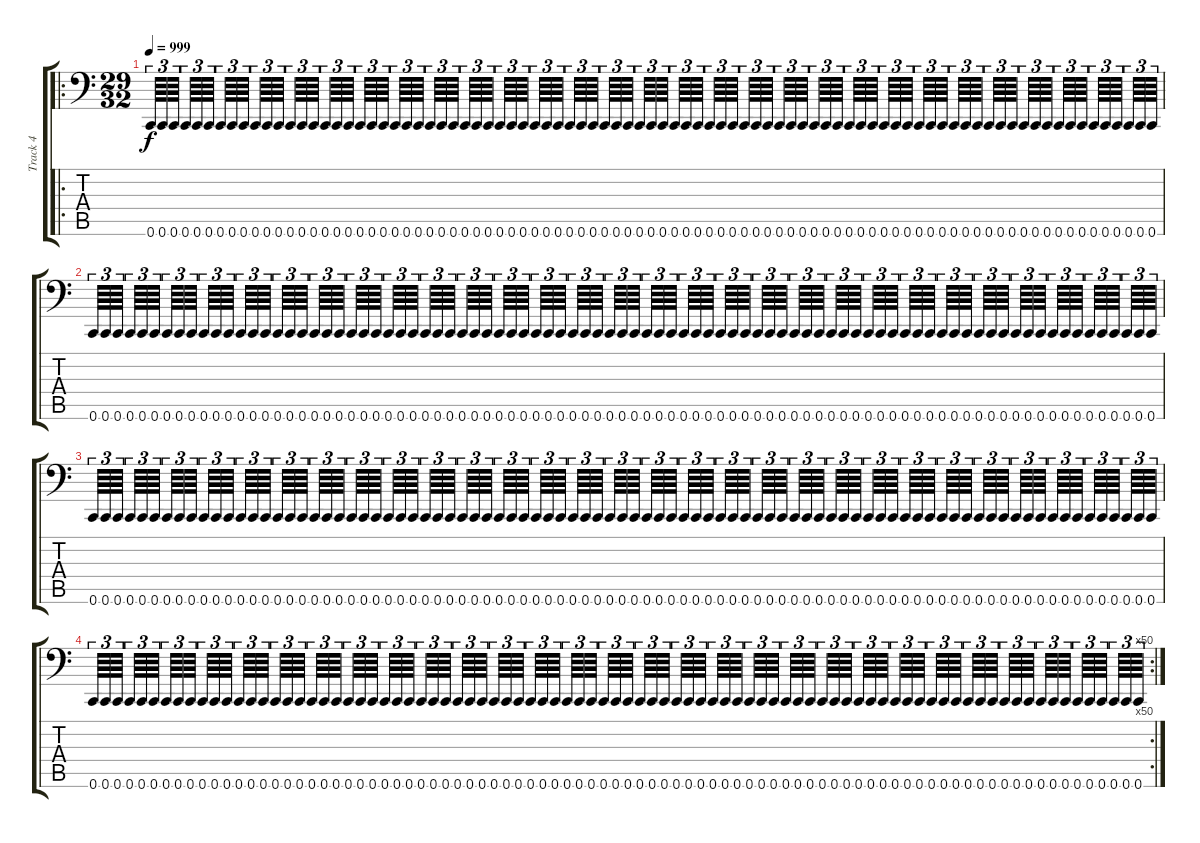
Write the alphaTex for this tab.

\track ("Track 4" "Track 4") {instrument acousticguitarsteel}
\staff {score tabs}
\tuning (Eb1 Db5 Bb2 Eb6 Db3 C-1) {hide}
\ro
\ts (29 32)
\tempo 999
\clef f4
\ks c
0.6.64{tu (3 2) dy f} 0.6.64{tu (3 2)} 0.6.64{tu (3 2)} 0.6.64{tu (3 2)} 0.6.64{tu (3 2)} 0.6.64{tu (3 2)} 0.6.64{tu (3 2)} 0.6.64{tu (3 2)} 0.6.64{tu (3 2)} 0.6.64{tu (3 2)} 0.6.64{tu (3 2)} 0.6.64{tu (3 2)} 0.6.64{tu (3 2)} 0.6.64{tu (3 2)} 0.6.64{tu (3 2)} 0.6.64{tu (3 2)} 0.6.64{tu (3 2)} 0.6.64{tu (3 2)} 0.6.64{tu (3 2)} 0.6.64{tu (3 2)} 0.6.64{tu (3 2)} 0.6.64{tu (3 2)} 0.6.64{tu (3 2)} 0.6.64{tu (3 2)} 0.6.64{tu (3 2)} 0.6.64{tu (3 2)} 0.6.64{tu (3 2)} 0.6.64{tu (3 2)} 0.6.64{tu (3 2)} 0.6.64{tu (3 2)} 0.6.64{tu (3 2)} 0.6.64{tu (3 2)} 0.6.64{tu (3 2)} 0.6.64{tu (3 2)} 0.6.64{tu (3 2)} 0.6.64{tu (3 2)} 0.6.64{tu (3 2)} 0.6.64{tu (3 2)} 0.6.64{tu (3 2)} 0.6.64{tu (3 2)} 0.6.64{tu (3 2)} 0.6.64{tu (3 2)} 0.6.64{tu (3 2)} 0.6.64{tu (3 2)} 0.6.64{tu (3 2)} 0.6.64{tu (3 2)} 0.6.64{tu (3 2)} 0.6.64{tu (3 2)} 0.6.64{tu (3 2)} 0.6.64{tu (3 2)} 0.6.64{tu (3 2)} 0.6.64{tu (3 2)} 0.6.64{tu (3 2)} 0.6.64{tu (3 2)} 0.6.64{tu (3 2)} 0.6.64{tu (3 2)} 0.6.64{tu (3 2)} 0.6.64{tu (3 2)} 0.6.64{tu (3 2)} 0.6.64{tu (3 2)} 0.6.64{tu (3 2)} 0.6.64{tu (3 2)} 0.6.64{tu (3 2)} 0.6.64{tu (3 2)} 0.6.64{tu (3 2)} 0.6.64{tu (3 2)} 0.6.64{tu (3 2)} 0.6.64{tu (3 2)} 0.6.64{tu (3 2)} 0.6.64{tu (3 2)} 0.6.64{tu (3 2)} 0.6.64{tu (3 2)} 0.6.64{tu (3 2)} 0.6.64{tu (3 2)} 0.6.64{tu (3 2)} 0.6.64{tu (3 2)} 0.6.64{tu (3 2)} 0.6.64{tu (3 2)} 0.6.64{tu (3 2)} 0.6.64{tu (3 2)} 0.6.64{tu (3 2)} 0.6.64{tu (3 2)} 0.6.64{tu (3 2)} 0.6.64{tu (3 2)} 0.6.64{tu (3 2)} 0.6.64{tu (3 2)} 0.6.64{tu (3 2)} |
0.6.64{tu (3 2)} 0.6.64{tu (3 2)} 0.6.64{tu (3 2)} 0.6.64{tu (3 2)} 0.6.64{tu (3 2)} 0.6.64{tu (3 2)} 0.6.64{tu (3 2)} 0.6.64{tu (3 2)} 0.6.64{tu (3 2)} 0.6.64{tu (3 2)} 0.6.64{tu (3 2)} 0.6.64{tu (3 2)} 0.6.64{tu (3 2)} 0.6.64{tu (3 2)} 0.6.64{tu (3 2)} 0.6.64{tu (3 2)} 0.6.64{tu (3 2)} 0.6.64{tu (3 2)} 0.6.64{tu (3 2)} 0.6.64{tu (3 2)} 0.6.64{tu (3 2)} 0.6.64{tu (3 2)} 0.6.64{tu (3 2)} 0.6.64{tu (3 2)} 0.6.64{tu (3 2)} 0.6.64{tu (3 2)} 0.6.64{tu (3 2)} 0.6.64{tu (3 2)} 0.6.64{tu (3 2)} 0.6.64{tu (3 2)} 0.6.64{tu (3 2)} 0.6.64{tu (3 2)} 0.6.64{tu (3 2)} 0.6.64{tu (3 2)} 0.6.64{tu (3 2)} 0.6.64{tu (3 2)} 0.6.64{tu (3 2)} 0.6.64{tu (3 2)} 0.6.64{tu (3 2)} 0.6.64{tu (3 2)} 0.6.64{tu (3 2)} 0.6.64{tu (3 2)} 0.6.64{tu (3 2)} 0.6.64{tu (3 2)} 0.6.64{tu (3 2)} 0.6.64{tu (3 2)} 0.6.64{tu (3 2)} 0.6.64{tu (3 2)} 0.6.64{tu (3 2)} 0.6.64{tu (3 2)} 0.6.64{tu (3 2)} 0.6.64{tu (3 2)} 0.6.64{tu (3 2)} 0.6.64{tu (3 2)} 0.6.64{tu (3 2)} 0.6.64{tu (3 2)} 0.6.64{tu (3 2)} 0.6.64{tu (3 2)} 0.6.64{tu (3 2)} 0.6.64{tu (3 2)} 0.6.64{tu (3 2)} 0.6.64{tu (3 2)} 0.6.64{tu (3 2)} 0.6.64{tu (3 2)} 0.6.64{tu (3 2)} 0.6.64{tu (3 2)} 0.6.64{tu (3 2)} 0.6.64{tu (3 2)} 0.6.64{tu (3 2)} 0.6.64{tu (3 2)} 0.6.64{tu (3 2)} 0.6.64{tu (3 2)} 0.6.64{tu (3 2)} 0.6.64{tu (3 2)} 0.6.64{tu (3 2)} 0.6.64{tu (3 2)} 0.6.64{tu (3 2)} 0.6.64{tu (3 2)} 0.6.64{tu (3 2)} 0.6.64{tu (3 2)} 0.6.64{tu (3 2)} 0.6.64{tu (3 2)} 0.6.64{tu (3 2)} 0.6.64{tu (3 2)} 0.6.64{tu (3 2)} 0.6.64{tu (3 2)} 0.6.64{tu (3 2)} |
0.6.64{tu (3 2)} 0.6.64{tu (3 2)} 0.6.64{tu (3 2)} 0.6.64{tu (3 2)} 0.6.64{tu (3 2)} 0.6.64{tu (3 2)} 0.6.64{tu (3 2)} 0.6.64{tu (3 2)} 0.6.64{tu (3 2)} 0.6.64{tu (3 2)} 0.6.64{tu (3 2)} 0.6.64{tu (3 2)} 0.6.64{tu (3 2)} 0.6.64{tu (3 2)} 0.6.64{tu (3 2)} 0.6.64{tu (3 2)} 0.6.64{tu (3 2)} 0.6.64{tu (3 2)} 0.6.64{tu (3 2)} 0.6.64{tu (3 2)} 0.6.64{tu (3 2)} 0.6.64{tu (3 2)} 0.6.64{tu (3 2)} 0.6.64{tu (3 2)} 0.6.64{tu (3 2)} 0.6.64{tu (3 2)} 0.6.64{tu (3 2)} 0.6.64{tu (3 2)} 0.6.64{tu (3 2)} 0.6.64{tu (3 2)} 0.6.64{tu (3 2)} 0.6.64{tu (3 2)} 0.6.64{tu (3 2)} 0.6.64{tu (3 2)} 0.6.64{tu (3 2)} 0.6.64{tu (3 2)} 0.6.64{tu (3 2)} 0.6.64{tu (3 2)} 0.6.64{tu (3 2)} 0.6.64{tu (3 2)} 0.6.64{tu (3 2)} 0.6.64{tu (3 2)} 0.6.64{tu (3 2)} 0.6.64{tu (3 2)} 0.6.64{tu (3 2)} 0.6.64{tu (3 2)} 0.6.64{tu (3 2)} 0.6.64{tu (3 2)} 0.6.64{tu (3 2)} 0.6.64{tu (3 2)} 0.6.64{tu (3 2)} 0.6.64{tu (3 2)} 0.6.64{tu (3 2)} 0.6.64{tu (3 2)} 0.6.64{tu (3 2)} 0.6.64{tu (3 2)} 0.6.64{tu (3 2)} 0.6.64{tu (3 2)} 0.6.64{tu (3 2)} 0.6.64{tu (3 2)} 0.6.64{tu (3 2)} 0.6.64{tu (3 2)} 0.6.64{tu (3 2)} 0.6.64{tu (3 2)} 0.6.64{tu (3 2)} 0.6.64{tu (3 2)} 0.6.64{tu (3 2)} 0.6.64{tu (3 2)} 0.6.64{tu (3 2)} 0.6.64{tu (3 2)} 0.6.64{tu (3 2)} 0.6.64{tu (3 2)} 0.6.64{tu (3 2)} 0.6.64{tu (3 2)} 0.6.64{tu (3 2)} 0.6.64{tu (3 2)} 0.6.64{tu (3 2)} 0.6.64{tu (3 2)} 0.6.64{tu (3 2)} 0.6.64{tu (3 2)} 0.6.64{tu (3 2)} 0.6.64{tu (3 2)} 0.6.64{tu (3 2)} 0.6.64{tu (3 2)} 0.6.64{tu (3 2)} 0.6.64{tu (3 2)} 0.6.64{tu (3 2)} |
\rc 50
0.6.64{tu (3 2)} 0.6.64{tu (3 2)} 0.6.64{tu (3 2)} 0.6.64{tu (3 2)} 0.6.64{tu (3 2)} 0.6.64{tu (3 2)} 0.6.64{tu (3 2)} 0.6.64{tu (3 2)} 0.6.64{tu (3 2)} 0.6.64{tu (3 2)} 0.6.64{tu (3 2)} 0.6.64{tu (3 2)} 0.6.64{tu (3 2)} 0.6.64{tu (3 2)} 0.6.64{tu (3 2)} 0.6.64{tu (3 2)} 0.6.64{tu (3 2)} 0.6.64{tu (3 2)} 0.6.64{tu (3 2)} 0.6.64{tu (3 2)} 0.6.64{tu (3 2)} 0.6.64{tu (3 2)} 0.6.64{tu (3 2)} 0.6.64{tu (3 2)} 0.6.64{tu (3 2)} 0.6.64{tu (3 2)} 0.6.64{tu (3 2)} 0.6.64{tu (3 2)} 0.6.64{tu (3 2)} 0.6.64{tu (3 2)} 0.6.64{tu (3 2)} 0.6.64{tu (3 2)} 0.6.64{tu (3 2)} 0.6.64{tu (3 2)} 0.6.64{tu (3 2)} 0.6.64{tu (3 2)} 0.6.64{tu (3 2)} 0.6.64{tu (3 2)} 0.6.64{tu (3 2)} 0.6.64{tu (3 2)} 0.6.64{tu (3 2)} 0.6.64{tu (3 2)} 0.6.64{tu (3 2)} 0.6.64{tu (3 2)} 0.6.64{tu (3 2)} 0.6.64{tu (3 2)} 0.6.64{tu (3 2)} 0.6.64{tu (3 2)} 0.6.64{tu (3 2)} 0.6.64{tu (3 2)} 0.6.64{tu (3 2)} 0.6.64{tu (3 2)} 0.6.64{tu (3 2)} 0.6.64{tu (3 2)} 0.6.64{tu (3 2)} 0.6.64{tu (3 2)} 0.6.64{tu (3 2)} 0.6.64{tu (3 2)} 0.6.64{tu (3 2)} 0.6.64{tu (3 2)} 0.6.64{tu (3 2)} 0.6.64{tu (3 2)} 0.6.64{tu (3 2)} 0.6.64{tu (3 2)} 0.6.64{tu (3 2)} 0.6.64{tu (3 2)} 0.6.64{tu (3 2)} 0.6.64{tu (3 2)} 0.6.64{tu (3 2)} 0.6.64{tu (3 2)} 0.6.64{tu (3 2)} 0.6.64{tu (3 2)} 0.6.64{tu (3 2)} 0.6.64{tu (3 2)} 0.6.64{tu (3 2)} 0.6.64{tu (3 2)} 0.6.64{tu (3 2)} 0.6.64{tu (3 2)} 0.6.64{tu (3 2)} 0.6.64{tu (3 2)} 0.6.64{tu (3 2)} 0.6.64{tu (3 2)} 0.6.64{tu (3 2)} 0.6.64{tu (3 2)} 0.6.64{tu (3 2)} 0.6.64{tu (3 2)} 0.6.64{tu (3 2)}
